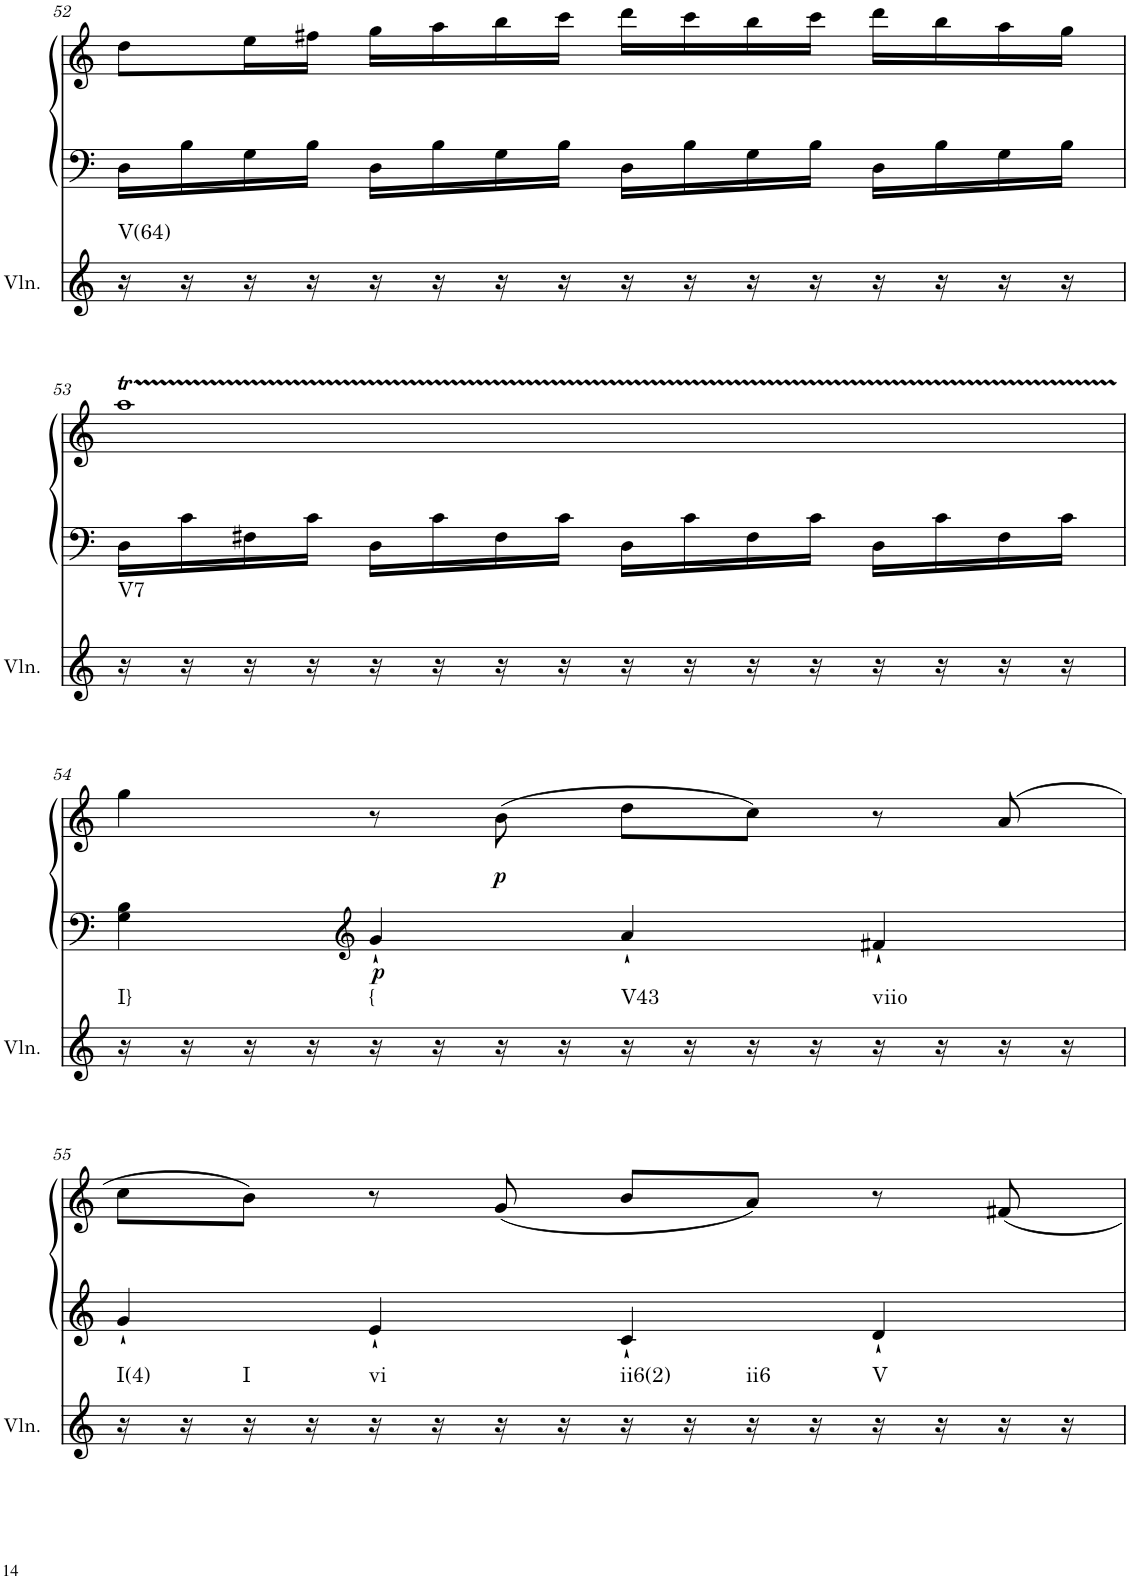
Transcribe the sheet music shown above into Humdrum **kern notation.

**kern	**harte	**kern	**kern	**dynam
*part2	*part2	*part1	*part1	*part1
*staff3	*	*staff2	*staff1	*staff1/2
*I"Violin	*	*I"Klavier linke Hand	*	*
*I'Vln.	*	*	*	*
!!LO:PB:g=z
*clefG2	*	*clefF4	*clefG2	*
*k[]	*	*k[]	*k[]	*
*M4/4	*	*M4/4	*M4/4	*
=52	=52	=52	=52	=52
!	!LO:H:kt=V(64)	!	!	!
16r	N	16D\LL	8dd\L	.
16r	.	16B\	.	.
16r	.	16G\	16ee\L	.
16r	.	16B\JJ	16ff#X\JJ	.
16r	.	16D\LL	16gg\LL	.
16r	.	16B\	16aa\	.
16r	.	16G\	16bb\	.
16r	.	16B\JJ	16ccc\JJ	.
16r	.	16D\LL	16ddd\LL	.
16r	.	16B\	16ccc\	.
16r	.	16G\	16bb\	.
16r	.	16B\JJ	16ccc\JJ	.
16r	.	16D\LL	16ddd\LL	.
16r	.	16B\	16bb\	.
16r	.	16G\	16aa\	.
16r	.	16B\JJ	16gg\JJ	.
!!LO:LB:g=z
=53	=53	=53	=53	=53
!	!LO:H:kt=V7	!	!	!
16r	N	16D\LL	1aaT	.
16r	.	16c\	.	.
16r	.	16F#X\	.	.
16r	.	16c\JJ	.	.
16r	.	16D\LL	.	.
16r	.	16c\	.	.
16r	.	16F#\	.	.
16r	.	16c\JJ	.	.
16r	.	16D\LL	.	.
16r	.	16c\	.	.
16r	.	16F#\	.	.
16r	.	16c\JJ	.	.
16r	.	16D\LL	.	.
16r	.	16c\	.	.
16r	.	16F#\	.	.
16r	.	16c\JJ	.	.
!!LO:LB:g=z
=54	=54	=54	=54	=54
!	!LO:H:kt=I}	!	!	!
16r	N	4G\ 4B\	4gg\	.
16r	.	.	.	.
16r	.	.	.	.
16r	.	.	.	.
*	*	*clefG2	*	*
!	!LO:H:kt={	!	!	!LO:DY:b=2
16r	N	4g`/	8r	p
16r	.	.	.	.
!	!	!	!	!LO:DY:b
16r	.	.	(8b\	p
16r	.	.	.	.
!	!LO:H:kt=V43	!	!	!
16r	N	4a`/	8dd\L	.
16r	.	.	.	.
16r	.	.	8cc\J)	.
16r	.	.	.	.
!	!LO:H:kt=viio	!	!	!
16r	N	4f#X`/	8r	.
16r	.	.	.	.
16r	.	.	(>8a/	.
16r	.	.	.	.
!!LO:LB:g=z
=55	=55	=55	=55	=55
!	!LO:H:kt=I(4)	!	!	!
16r	N	4g`/	8cc\L	.
16r	.	.	.	.
!	!LO:H:kt=I	!	!	!
16r	N	.	8b\J)	.
16r	.	.	.	.
!	!LO:H:kt=vi	!	!	!
16r	N	4e`/	8r	.
16r	.	.	.	.
16r	.	.	(8g/	.
16r	.	.	.	.
!	!LO:H:kt=ii6(2)	!	!	!
16r	N	4c`/	8b/L	.
16r	.	.	.	.
!	!LO:H:kt=ii6	!	!	!
16r	N	.	8a/J)	.
16r	.	.	.	.
!	!LO:H:kt=V	!	!	!
16r	N	4d`/	8r	.
16r	.	.	.	.
16r	.	.	8f#X/	.
16r	.	.	.	.
=	=	=	=	=
*-	*-	*-	*-	*-
